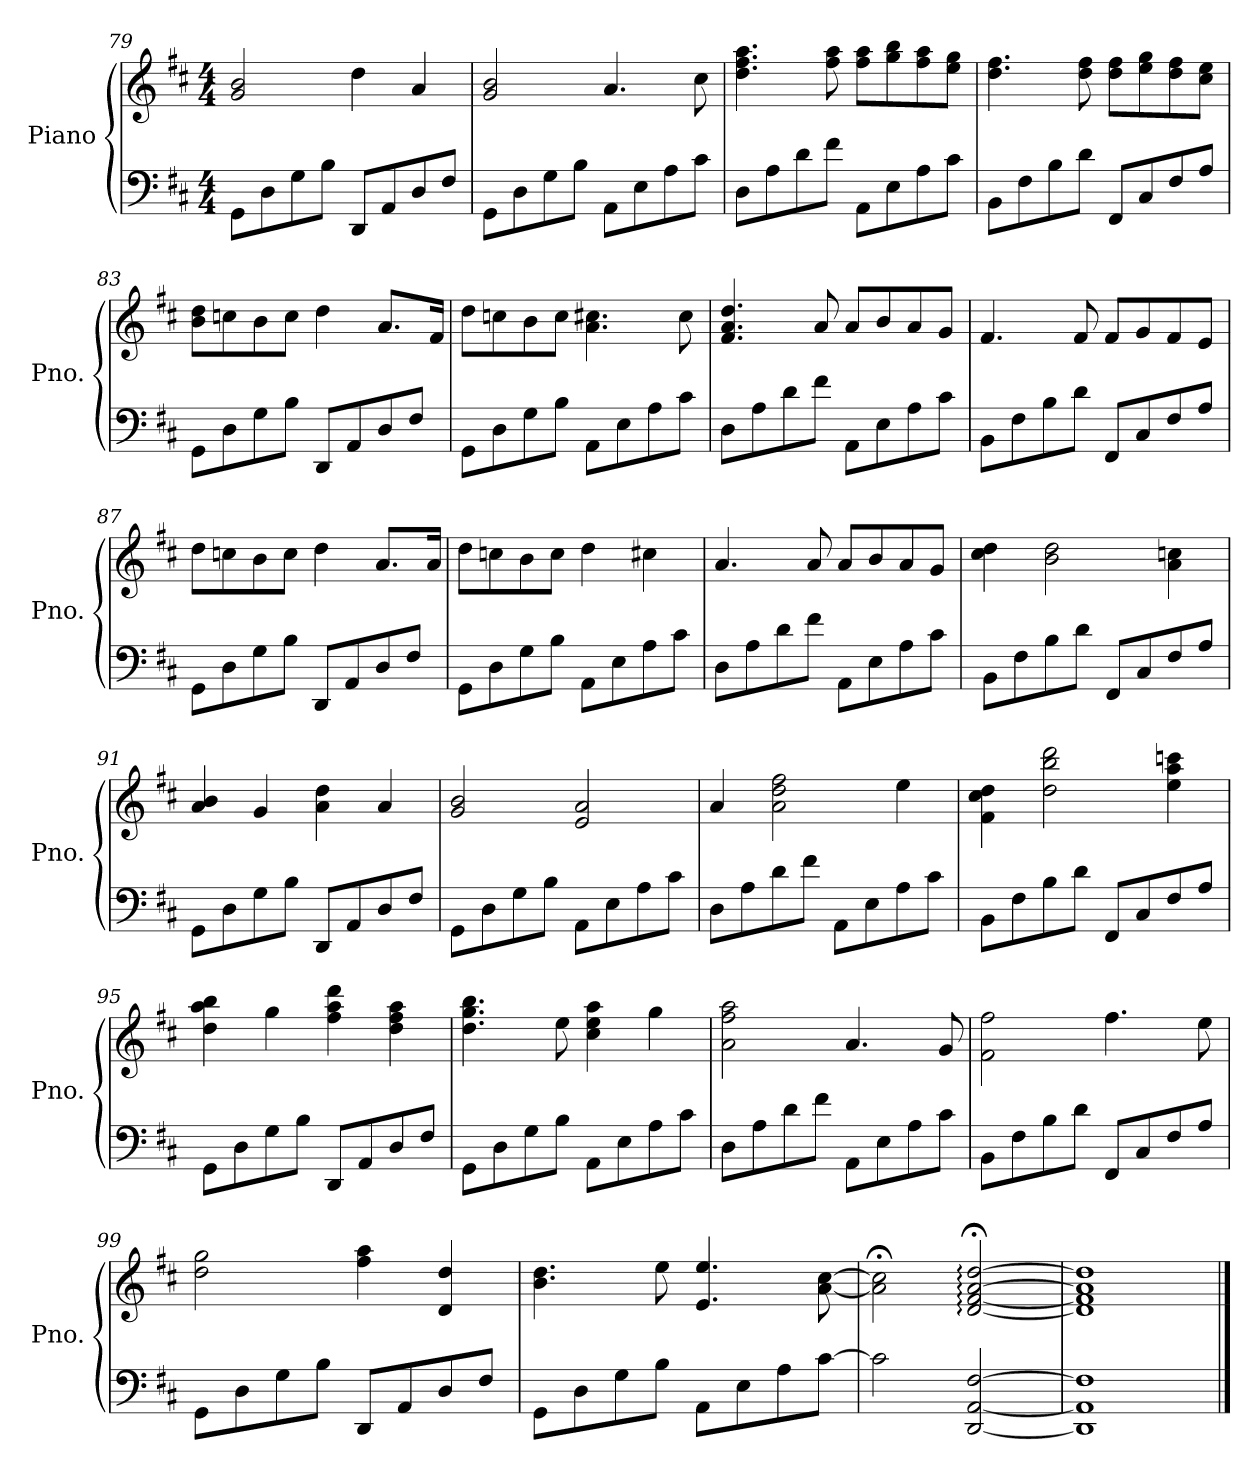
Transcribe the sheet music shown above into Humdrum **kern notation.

**kern	**kern	**dynam
*part1	*part1	*part1
*staff2	*staff1	*staff1/2
*I"Piano	*	*
*I'Pno.	*	*
*clefF4	*clefG2	*
*k[f#c#]	*k[f#c#]	*
*M4/4	*M4/4	*
=79	=79	=79
8GG\L	2g/ 2b/	.
8D\	.	.
8G\	.	.
8B\J	.	.
8DD/L	4dd\	.
8AA/	.	.
8D/	4a/	.
8F#/J	.	.
=80	=80	=80
8GG\L	2g/ 2b/	.
8D\	.	.
8G\	.	.
8B\J	.	.
8AA\L	4.a/	.
8E\	.	.
8A\	.	.
8c#\J	8cc#\	.
!!LO:PB:g=z
=81	=81	=81
8D\L	4.dd\ 4.ff#\ 4.aa\	.
8A\	.	.
8d\	.	.
8f#\J	8ff#\ 8aa\	.
8AA\L	8ff#\ 8aa\L	.
8E\	8gg\ 8bb\	.
8A\	8ff#\ 8aa\	.
8c#\J	8ee\ 8gg\J	.
=82	=82	=82
8BB\L	4.dd\ 4.ff#\	.
8F#\	.	.
8B\	.	.
8d\J	8dd\ 8ff#\	.
8FF#/L	8dd\ 8ff#\L	.
8C#/	8ee\ 8gg\	.
8F#/	8dd\ 8ff#\	.
8A/J	8cc#\ 8ee\J	.
=83	=83	=83
8GG\L	8b\ 8dd\L	.
8D\	8ccn\	.
8G\	8b\	.
8B\J	8cc\J	.
8DD/L	4dd\	.
8AA/	.	.
8D/	8.a/L	.
8F#/J	.	.
.	16f#/Jk	.
=84	=84	=84
8GG\L	8dd\L	.
8D\	8ccn\	.
8G\	8b\	.
8B\J	8cc\J	.
8AA\L	4.a\ 4.cc#X\	.
8E\	.	.
8A\	.	.
8c#\J	8cc#\	.
!!LO:LB:g=z
=85	=85	=85
8D\L	4.f#/ 4.a/ 4.dd/	.
8A\	.	.
8d\	.	.
8f#\J	8a/	.
8AA\L	8a/L	.
8E\	8b/	.
8A\	8a/	.
8c#\J	8g/J	.
=86	=86	=86
8BB\L	4.f#/	.
8F#\	.	.
8B\	.	.
8d\J	8f#/	.
8FF#/L	8f#/L	.
8C#/	8g/	.
8F#/	8f#/	.
8A/J	8e/J	.
=87	=87	=87
8GG\L	8dd\L	.
8D\	8ccn\	.
8G\	8b\	.
8B\J	8cc\J	.
8DD/L	4dd\	.
8AA/	.	.
8D/	8.a/L	.
8F#/J	.	.
.	16a/Jk	.
=88	=88	=88
8GG\L	8dd\L	.
8D\	8ccn\	.
8G\	8b\	.
8B\J	8cc\J	.
8AA\L	4dd\	.
8E\	.	.
8A\	4cc#X\	.
8c#\J	.	.
!!LO:LB:g=z
=89	=89	=89
!	!	!LO:DY:b
8D\L	4.a/	other-dynamics
8A\	.	.
8d\	.	.
8f#\J	8a/	.
8AA\L	8a/L	.
8E\	8b/	.
8A\	8a/	.
8c#\J	8g/J	.
=90	=90	=90
8BB\L	4cc#\ 4dd\	.
8F#\	.	.
8B\	2b\ 2dd\	.
8d\J	.	.
8FF#/L	.	.
8C#/	.	.
8F#/	4a\ 4ccn\	.
8A/J	.	.
=91	=91	=91
8GG\L	4a/ 4b/	.
8D\	.	.
8G\	4g/	.
8B\J	.	.
8DD/L	4a\ 4dd\	.
8AA/	.	.
8D/	4a/	.
8F#/J	.	.
=92	=92	=92
8GG\L	2g/ 2b/	.
8D\	.	.
8G\	.	.
8B\J	.	.
8AA\L	2e/ 2a/	.
8E\	.	.
8A\	.	.
8c#\J	.	.
=93	=93	=93
8D\L	4a/	.
8A\	.	.
8d\	2a\ 2dd\ 2ff#\	.
8f#\J	.	.
8AA\L	.	.
8E\	.	.
8A\	4ee\	.
8c#\J	.	.
!!LO:LB:g=z
=94	=94	=94
8BB\L	4f#\ 4cc#\ 4dd\	.
8F#\	.	.
8B\	2dd\ 2bb\ 2ddd\	.
8d\J	.	.
8FF#/L	.	.
8C#/	.	.
8F#/	4ee\ 4aa\ 4cccn\	.
8A/J	.	.
=95	=95	=95
8GG\L	4dd\ 4aa\ 4bb\	.
8D\	.	.
8G\	4gg\	.
8B\J	.	.
8DD/L	4ff#\ 4aa\ 4ddd\	.
8AA/	.	.
8D/	4dd\ 4ff#\ 4aa\	.
8F#/J	.	.
=96	=96	=96
8GG\L	4.dd\ 4.gg\ 4.bb\	.
8D\	.	.
8G\	.	.
8B\J	8ee\	.
8AA\L	4cc#\ 4ee\ 4aa\	.
8E\	.	.
8A\	4gg\	.
8c#\J	.	.
=97	=97	=97
8D\L	2a\ 2ff#\ 2aa\	.
8A\	.	.
8d\	.	.
8f#\J	.	.
8AA\L	4.a/	.
8E\	.	.
8A\	.	.
8c#\J	8g/	.
!!LO:LB:g=z
=98	=98	=98
8BB\L	2f#\ 2ff#\	.
8F#\	.	.
8B\	.	.
8d\J	.	.
8FF#/L	4.ff#\	.
8C#/	.	.
8F#/	.	.
8A/J	8ee\	.
=99	=99	=99
8GG\L	2dd\ 2gg\	.
8D\	.	.
8G\	.	.
8B\J	.	.
8DD/L	4ff#\ 4aa\	.
8AA/	.	.
8D/	4d/ 4dd/	.
8F#/J	.	.
=100	=100	=100
8GG\L	4.b\ 4.dd\	.
8D\	.	.
8G\	.	.
8B\J	8ee\	.
8AA\L	4.e/ 4.ee/	.
8E\	.	.
8A\	.	.
[8c#\J	[8a\ [8cc#\	.
=101	=101	=101
2c#\]	2a\];< 2cc#\];<	.
[2DD/ [2AA/ [2F#/	[2d/;<: [2f#/;<: [2a/;<: [2dd/;<:	.
=102	=102	=102
1DD] 1AA] 1F#]	1d] 1f#] 1a] 1dd]	.
==	==	==
*-	*-	*-
